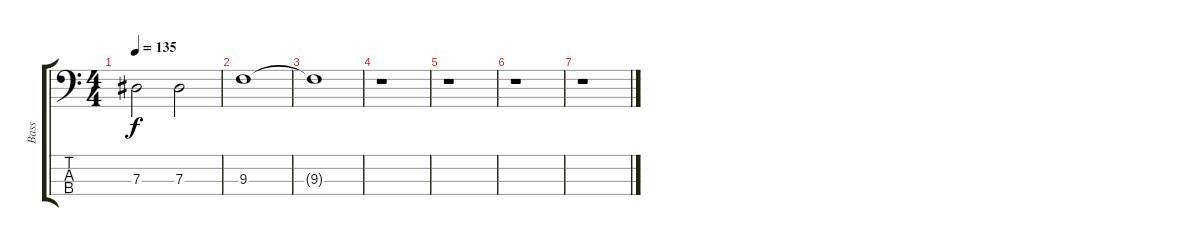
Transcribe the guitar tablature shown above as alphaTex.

\track ("Bass" "Bass") {instrument electricbassfinger}
\staff {score tabs}
\tuning (Gb2 Db2 Ab1 Eb1) {hide}
\ts (4 4)
\tempo 135
\clef f4
\ks c
7.3.2{dy f} 7.3.2 |
9.3.1 |
9.3{t}.1 |
r.1 |
r.1 |
r.1 |
r.1
